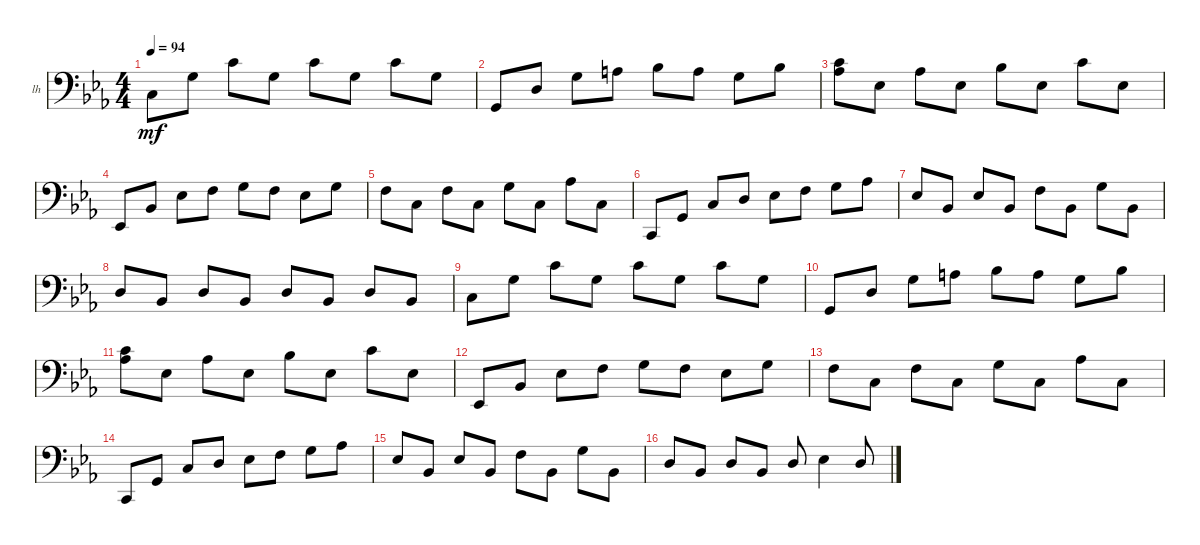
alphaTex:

\defaultSystemsLayout 4
\bracketExtendMode groupsimilarinstruments
\firstSystemTrackNameOrientation horizontal
\otherSystemsTrackNameOrientation horizontal
\track ("lh" "lh") {instrument acousticgrandpiano}
\staff {score}
\tuning (E4 B3 G3 D3 A2 E2 B1)
\ts (4 4)
\tempo 94
\clef f4
\ks cminor
3.5{acc forcenatural}.8{dy mf beam Down} 0.3{acc forcenatural}.8{beam Down} 1.2{acc forcenatural}.8{beam Down} 0.3{acc forcenatural}.8{beam Down} 1.2{acc forcenatural}.8{beam Down} 0.3{acc forcenatural}.8{beam Down} 1.2{acc forcenatural}.8{beam Down} 0.3{acc forcenatural}.8{beam Down} |
3.6{acc forcenatural}.8{beam Up} 0.4{acc forcenatural}.8{beam Up} 0.3{acc forcenatural}.8{beam Down} 2.3{acc forcenatural}.8{beam Down} 3.3{acc b}.8{beam Down} 2.3{acc forcenatural}.8{beam Down} 0.3{acc forcenatural}.8{beam Down} 3.3{acc b}.8{beam Down} |
(1.2{acc forcenatural} 1.3{acc b}).8{beam Down} 1.4{acc b}.8{beam Down} 1.3{acc b}.8{beam Down} 1.4{acc b}.8{beam Down} 3.3{acc b}.8{beam Down} 1.4{acc b}.8{beam Down} 1.2{acc forcenatural}.8{beam Down} 1.4{acc b}.8{beam Down} |
4.7{acc b}.8{beam Up} 1.5{acc b}.8{beam Up} 1.4{acc b}.8{beam Down} 3.4{acc forcenatural}.8{beam Down} 0.3{acc forcenatural}.8{beam Down} 3.4{acc forcenatural}.8{beam Down} 1.4{acc b}.8{beam Down} 0.3{acc forcenatural}.8{beam Down} |
3.4{acc forcenatural}.8{beam Down} 3.5{acc forcenatural}.8{beam Down} 3.4{acc forcenatural}.8{beam Down} 3.5{acc forcenatural}.8{beam Down} 0.3{acc forcenatural}.8{beam Down} 3.5{acc forcenatural}.8{beam Down} 1.3{acc b}.8{beam Down} 3.5{acc forcenatural}.8{beam Down} |
1.7{acc forcenatural}.8{beam Up} 3.6{acc forcenatural}.8{beam Up} 3.5{acc forcenatural}.8{beam Up} 0.4{acc forcenatural}.8{beam Up} 1.4{acc b}.8{beam Down} 3.4{acc forcenatural}.8{beam Down} 0.3{acc forcenatural}.8{beam Down} 1.3{acc b}.8{beam Down} |
1.4{acc b}.8{beam Up} 1.5{acc b}.8{beam Up} 1.4{acc b}.8{beam Up} 1.5{acc b}.8{beam Up} 3.4{acc forcenatural}.8{beam Down} 1.5{acc b}.8{beam Down} 0.3{acc forcenatural}.8{beam Down} 1.5{acc b}.8{beam Down} |
0.4{acc forcenatural}.8{beam Up} 1.5{acc b}.8{beam Up} 0.4{acc forcenatural}.8{beam Up} 1.5{acc b}.8{beam Up} 0.4{acc forcenatural}.8{beam Up} 1.5{acc b}.8{beam Up} 0.4{acc forcenatural}.8{beam Up} 1.5{acc b}.8{beam Up} |
3.5{acc forcenatural}.8{beam Down} 0.3{acc forcenatural}.8{beam Down} 1.2{acc forcenatural}.8{beam Down} 0.3{acc forcenatural}.8{beam Down} 1.2{acc forcenatural}.8{beam Down} 0.3{acc forcenatural}.8{beam Down} 1.2{acc forcenatural}.8{beam Down} 0.3{acc forcenatural}.8{beam Down} |
3.6{acc forcenatural}.8{beam Up} 0.4{acc forcenatural}.8{beam Up} 0.3{acc forcenatural}.8{beam Down} 2.3{acc forcenatural}.8{beam Down} 3.3{acc b}.8{beam Down} 2.3{acc forcenatural}.8{beam Down} 0.3{acc forcenatural}.8{beam Down} 3.3{acc b}.8{beam Down} |
(1.2{acc forcenatural} 1.3{acc b}).8{beam Down} 1.4{acc b}.8{beam Down} 1.3{acc b}.8{beam Down} 1.4{acc b}.8{beam Down} 3.3{acc b}.8{beam Down} 1.4{acc b}.8{beam Down} 1.2{acc forcenatural}.8{beam Down} 1.4{acc b}.8{beam Down} |
4.7{acc b}.8{beam Up} 1.5{acc b}.8{beam Up} 1.4{acc b}.8{beam Down} 3.4{acc forcenatural}.8{beam Down} 0.3{acc forcenatural}.8{beam Down} 3.4{acc forcenatural}.8{beam Down} 1.4{acc b}.8{beam Down} 0.3{acc forcenatural}.8{beam Down} |
3.4{acc forcenatural}.8{beam Down} 3.5{acc forcenatural}.8{beam Down} 3.4{acc forcenatural}.8{beam Down} 3.5{acc forcenatural}.8{beam Down} 0.3{acc forcenatural}.8{beam Down} 3.5{acc forcenatural}.8{beam Down} 1.3{acc b}.8{beam Down} 3.5{acc forcenatural}.8{beam Down} |
1.7{acc forcenatural}.8{beam Up} 3.6{acc forcenatural}.8{beam Up} 3.5{acc forcenatural}.8{beam Up} 0.4{acc forcenatural}.8{beam Up} 1.4{acc b}.8{beam Down} 3.4{acc forcenatural}.8{beam Down} 0.3{acc forcenatural}.8{beam Down} 1.3{acc b}.8{beam Down} |
1.4{acc b}.8{beam Up} 1.5{acc b}.8{beam Up} 1.4{acc b}.8{beam Up} 1.5{acc b}.8{beam Up} 3.4{acc forcenatural}.8{beam Down} 1.5{acc b}.8{beam Down} 0.3{acc forcenatural}.8{beam Down} 1.5{acc b}.8{beam Down} |
0.4{acc forcenatural}.8{beam Up} 1.5{acc b}.8{beam Up} 0.4{acc forcenatural}.8{beam Up} 1.5{acc b}.8{beam Up} 0.4{acc forcenatural}.8{beam Up} 1.4{acc b}.4{beam Down} 0.4{acc forcenatural}.8{beam Up}
